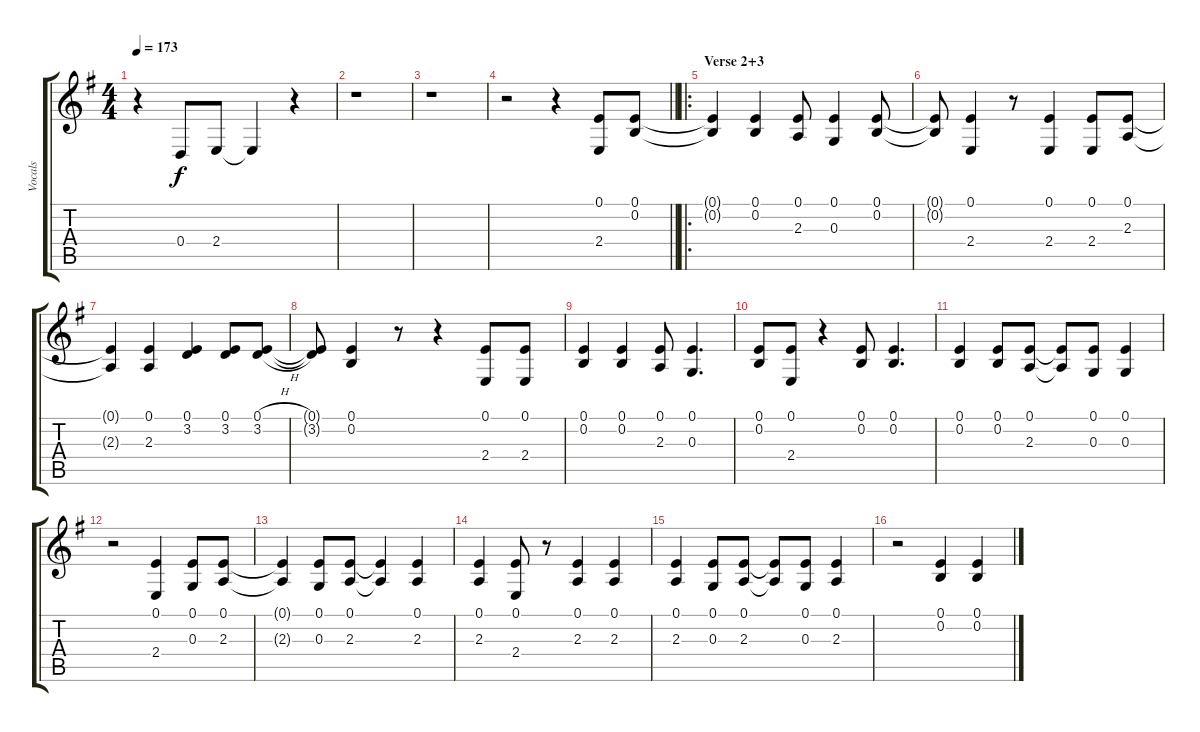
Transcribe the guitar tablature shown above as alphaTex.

\track ("Vocals" "Vocals") {instrument tenorsax}
\staff {score tabs}
\tuning (E4 B3 G3 D3 A2 E2) {hide}
\ts (4 4)
\tempo 173
\clef g2
\ks g
r.4{dy f} 0.4.8 2.4.8 2.4{t}.4 r.4 |
r.1 |
r.1 |
\barLineRight lightlight
r.2 r.4 (0.1 2.4).8 (0.1 0.2).8 |
\ro
\section ("" "Verse 2+3")
(0.1{t} 0.2{t}).4 (0.1 0.2).4 (0.1 2.3).8 (0.1 0.3).4 (0.1 0.2).8 |
(0.1{t} 0.2{t}).8 (0.1 2.4).4 r.8 (0.1 2.4).4 (0.1 2.4).8 (0.1 2.3).8 |
(0.1{t} 2.3{t}).4 (0.1 2.3).4 (0.1 3.2).4 (0.1 3.2).8 (0.1{h} 3.2{h}).8 |
(0.1{t} 3.2{t}).8 (0.1 0.2).4 r.8 r.4 (0.1 2.4).8 (0.1 2.4).8 |
(0.1 0.2).4 (0.1 0.2).4 (0.1 2.3).8 (0.1 0.3).4{d} |
(0.1 0.2).8 (0.1 2.4).8 r.4 (0.1 0.2).8 (0.1 0.2).4{d} |
(0.1 0.2).4 (0.1 0.2).8 (0.1 2.3).8 (0.1{t} 2.3{t}).8 (0.1 0.3).8 (0.1 0.3).4 |
r.2 (0.1 2.4).4 (0.1 0.3).8 (0.1 2.3).8 |
(0.1{t} 2.3{t}).4 (0.1 0.3).8 (0.1 2.3).8 (0.1{t} 2.3{t}).4 (0.1 2.3).4 |
(0.1 2.3).4 (0.1 2.4).8 r.8 (0.1 2.3).4 (0.1 2.3).4 |
(0.1 2.3).4 (0.1 0.3).8 (0.1 2.3).8 (0.1{t} 2.3{t}).8 (0.1 0.3).8 (0.1 2.3).4 |
r.2 (0.1 0.2).4 (0.1 0.2).4
